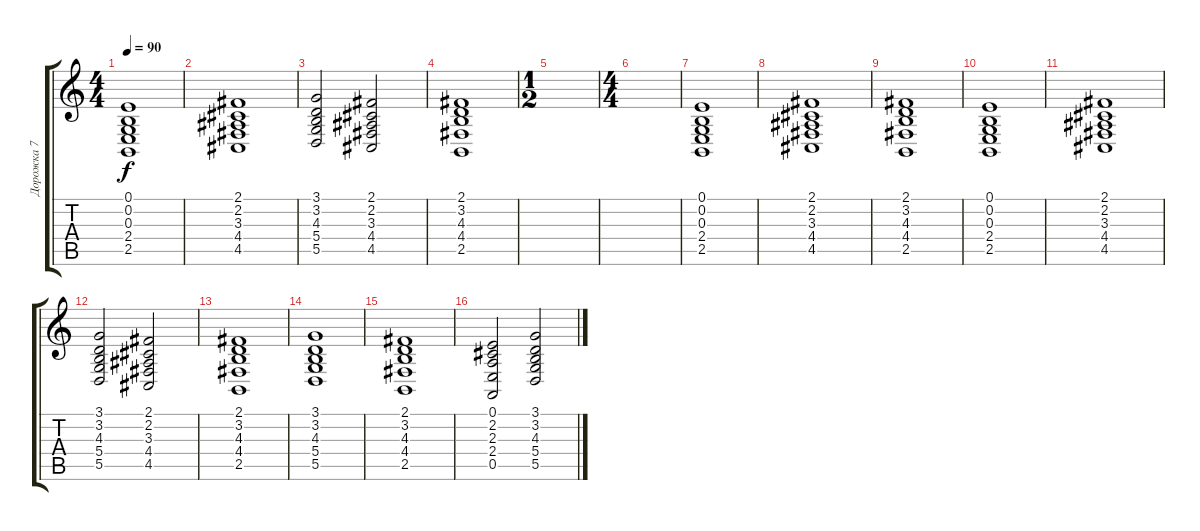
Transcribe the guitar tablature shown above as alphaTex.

\track ("Дорожка 7" "Дорожка 7") {instrument fx4atmosphere}
\staff {score tabs}
\tuning (E4 B3 G3 D3 A2 E2) {hide}
\ts (4 4)
\tempo 90
\clef g2
\ks c
(0.1 0.2 0.3 2.4 2.5).1{dy f} |
(2.1 2.2 3.3 4.4 4.5).1 |
(3.1 3.2 4.3 5.4 5.5).2 (2.1 2.2 3.3 4.4 4.5).2 |
(2.1 3.2 4.3 4.4 2.5).1 |
\ts (1 2)
|
\ts (4 4)
|
(0.1 0.2 0.3 2.4 2.5).1 |
(2.1 2.2 3.3 4.4 4.5).1 |
(2.1 3.2 4.3 4.4 2.5).1 |
(0.1 0.2 0.3 2.4 2.5).1 |
(2.1 2.2 3.3 4.4 4.5).1 |
(3.1 3.2 4.3 5.4 5.5).2 (2.1 2.2 3.3 4.4 4.5).2 |
(2.1 3.2 4.3 4.4 2.5).1 |
(3.1 3.2 4.3 5.4 5.5).1 |
(2.1 3.2 4.3 4.4 2.5).1 |
(0.1 2.2 2.3 2.4 0.5).2 (3.1 3.2 4.3 5.4 5.5).2
